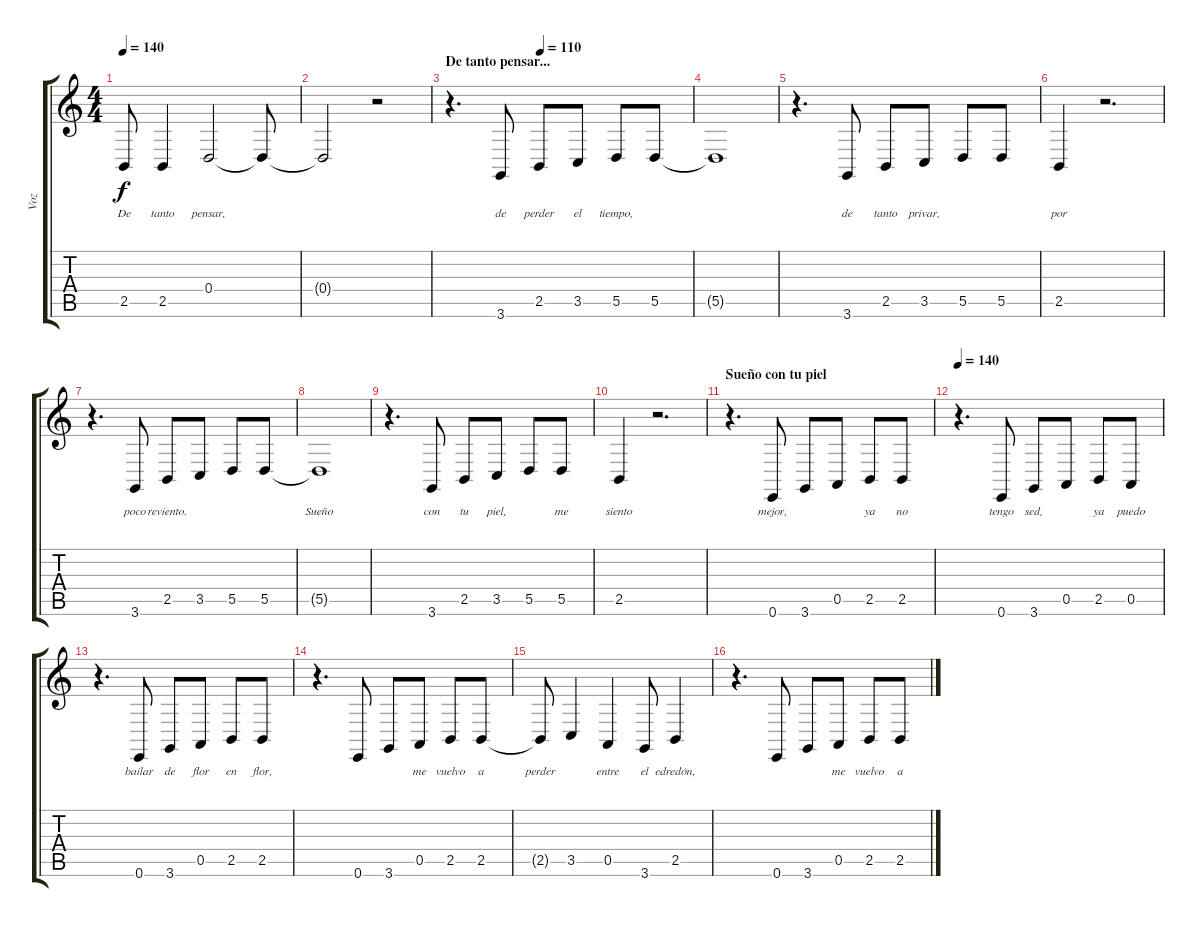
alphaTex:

\track ("Voz" "Voz") {instrument altosax}
\staff {score tabs}
\tuning (E4 B3 G3 D3 A2 E2) {hide}
\ts (4 4)
\tempo 140
\clef g2
\ks c
2.5{t}.8{lyrics (0 "") lyrics (1 "De") lyrics (2 "") lyrics (3 "") lyrics (4 "") dy f} 2.5.4{lyrics (0 "") lyrics (1 "tanto") lyrics (2 "") lyrics (3 "") lyrics (4 "")} 0.4.2{lyrics (0 "") lyrics (1 "pensar,") lyrics (2 "") lyrics (3 "") lyrics (4 "")} 0.4{t}.8{lyrics (0 "") lyrics (1 "") lyrics (2 "") lyrics (3 "") lyrics (4 "")} |
0.4{t}.2{lyrics (0 "") lyrics (1 "") lyrics (2 "") lyrics (3 "") lyrics (4 "")} r.2 |
\section ("" "De tanto pensar...")
\tempo (110 0.375)
r.4{d} 3.6.8{lyrics (0 "") lyrics (1 "de") lyrics (2 "") lyrics (3 "") lyrics (4 "")} 2.5.8{lyrics (0 "") lyrics (1 "perder") lyrics (2 "") lyrics (3 "") lyrics (4 "")} 3.5.8{lyrics (0 "") lyrics (1 "el") lyrics (2 "") lyrics (3 "") lyrics (4 "")} 5.5.8{lyrics (0 "") lyrics (1 "tiempo,") lyrics (2 "") lyrics (3 "") lyrics (4 "")} 5.5.8{lyrics (0 "") lyrics (1 "") lyrics (2 "") lyrics (3 "") lyrics (4 "")} |
5.5{t}.1{lyrics (0 "") lyrics (1 "") lyrics (2 "") lyrics (3 "") lyrics (4 "")} |
r.4{d} 3.6.8{lyrics (0 "") lyrics (1 "de") lyrics (2 "") lyrics (3 "") lyrics (4 "")} 2.5.8{lyrics (0 "") lyrics (1 "tanto") lyrics (2 "") lyrics (3 "") lyrics (4 "")} 3.5.8{lyrics (0 "") lyrics (1 "privar,") lyrics (2 "") lyrics (3 "") lyrics (4 "")} 5.5.8{lyrics (0 "") lyrics (1 "") lyrics (2 "") lyrics (3 "") lyrics (4 "")} 5.5.8{lyrics (0 "") lyrics (1 "") lyrics (2 "") lyrics (3 "") lyrics (4 "")} |
2.5.4{lyrics (0 "") lyrics (1 "por") lyrics (2 "") lyrics (3 "") lyrics (4 "")} r.2{d} |
r.4{d} 3.6.8{lyrics (0 "") lyrics (1 "poco") lyrics (2 "") lyrics (3 "") lyrics (4 "")} 2.5.8{lyrics (0 "") lyrics (1 "reviento.") lyrics (2 "") lyrics (3 "") lyrics (4 "")} 3.5.8{lyrics (0 "") lyrics (1 "") lyrics (2 "") lyrics (3 "") lyrics (4 "")} 5.5.8{lyrics (0 "") lyrics (1 "") lyrics (2 "") lyrics (3 "") lyrics (4 "")} 5.5.8{lyrics (0 "") lyrics (1 "") lyrics (2 "") lyrics (3 "") lyrics (4 "")} |
5.5{t}.1{lyrics (0 "") lyrics (1 "Sueño") lyrics (2 "") lyrics (3 "") lyrics (4 "")} |
r.4{d} 3.6.8{lyrics (0 "") lyrics (1 "con") lyrics (2 "") lyrics (3 "") lyrics (4 "")} 2.5.8{lyrics (0 "") lyrics (1 "tu") lyrics (2 "") lyrics (3 "") lyrics (4 "")} 3.5.8{lyrics (0 "") lyrics (1 "piel,") lyrics (2 "") lyrics (3 "") lyrics (4 "")} 5.5.8{lyrics (0 "") lyrics (1 "") lyrics (2 "") lyrics (3 "") lyrics (4 "")} 5.5.8{lyrics (0 "") lyrics (1 "me") lyrics (2 "") lyrics (3 "") lyrics (4 "")} |
2.5.4{lyrics (0 "") lyrics (1 "siento") lyrics (2 "") lyrics (3 "") lyrics (4 "")} r.2{d} |
\section ("" "Sueño con tu piel")
r.4{d} 0.6.8{lyrics (0 "") lyrics (1 "mejor,") lyrics (2 "") lyrics (3 "") lyrics (4 "")} 3.6.8{lyrics (0 "") lyrics (1 "") lyrics (2 "") lyrics (3 "") lyrics (4 "")} 0.5.8{lyrics (0 "") lyrics (1 "") lyrics (2 "") lyrics (3 "") lyrics (4 "")} 2.5.8{lyrics (0 "") lyrics (1 "ya") lyrics (2 "") lyrics (3 "") lyrics (4 "")} 2.5.8{lyrics (0 "") lyrics (1 "no") lyrics (2 "") lyrics (3 "") lyrics (4 "")} |
\tempo 140
r.4{d} 0.6.8{lyrics (0 "") lyrics (1 "tengo") lyrics (2 "") lyrics (3 "") lyrics (4 "")} 3.6.8{lyrics (0 "") lyrics (1 "sed,") lyrics (2 "") lyrics (3 "") lyrics (4 "")} 0.5.8{lyrics (0 "") lyrics (1 "") lyrics (2 "") lyrics (3 "") lyrics (4 "")} 2.5.8{lyrics (0 "") lyrics (1 "ya") lyrics (2 "") lyrics (3 "") lyrics (4 "")} 0.5.8{lyrics (0 "") lyrics (1 "puedo") lyrics (2 "") lyrics (3 "") lyrics (4 "")} |
r.4{d} 0.6.8{lyrics (0 "") lyrics (1 "bailar") lyrics (2 "") lyrics (3 "") lyrics (4 "")} 3.6.8{lyrics (0 "") lyrics (1 "de") lyrics (2 "") lyrics (3 "") lyrics (4 "")} 0.5.8{lyrics (0 "") lyrics (1 "flor") lyrics (2 "") lyrics (3 "") lyrics (4 "")} 2.5.8{lyrics (0 "") lyrics (1 "en") lyrics (2 "") lyrics (3 "") lyrics (4 "")} 2.5.8{lyrics (0 "") lyrics (1 "flor,") lyrics (2 "") lyrics (3 "") lyrics (4 "")} |
r.4{d} 0.6.8{lyrics (0 "") lyrics (1 "") lyrics (2 "") lyrics (3 "") lyrics (4 "")} 3.6.8{lyrics (0 "") lyrics (1 "") lyrics (2 "") lyrics (3 "") lyrics (4 "")} 0.5.8{lyrics (0 "") lyrics (1 "me") lyrics (2 "") lyrics (3 "") lyrics (4 "")} 2.5.8{lyrics (0 "") lyrics (1 "vuelvo") lyrics (2 "") lyrics (3 "") lyrics (4 "")} 2.5.8{lyrics (0 "") lyrics (1 "a") lyrics (2 "") lyrics (3 "") lyrics (4 "")} |
2.5{t}.8{lyrics (0 "") lyrics (1 "perder") lyrics (2 "") lyrics (3 "") lyrics (4 "")} 3.5.4{lyrics (0 "") lyrics (1 "") lyrics (2 "") lyrics (3 "") lyrics (4 "")} 0.5.4{lyrics (0 "") lyrics (1 "entre") lyrics (2 "") lyrics (3 "") lyrics (4 "")} 3.6.8{lyrics (0 "") lyrics (1 "el") lyrics (2 "") lyrics (3 "") lyrics (4 "")} 2.5.4{lyrics (0 "") lyrics (1 "edredón,") lyrics (2 "") lyrics (3 "") lyrics (4 "")} |
r.4{d} 0.6.8{lyrics (0 "") lyrics (1 "") lyrics (2 "") lyrics (3 "") lyrics (4 "")} 3.6.8{lyrics (0 "") lyrics (1 "") lyrics (2 "") lyrics (3 "") lyrics (4 "")} 0.5.8{lyrics (0 "") lyrics (1 "me") lyrics (2 "") lyrics (3 "") lyrics (4 "")} 2.5.8{lyrics (0 "") lyrics (1 "vuelvo") lyrics (2 "") lyrics (3 "") lyrics (4 "")} 2.5.8{lyrics (0 "") lyrics (1 "a") lyrics (2 "") lyrics (3 "") lyrics (4 "")}
